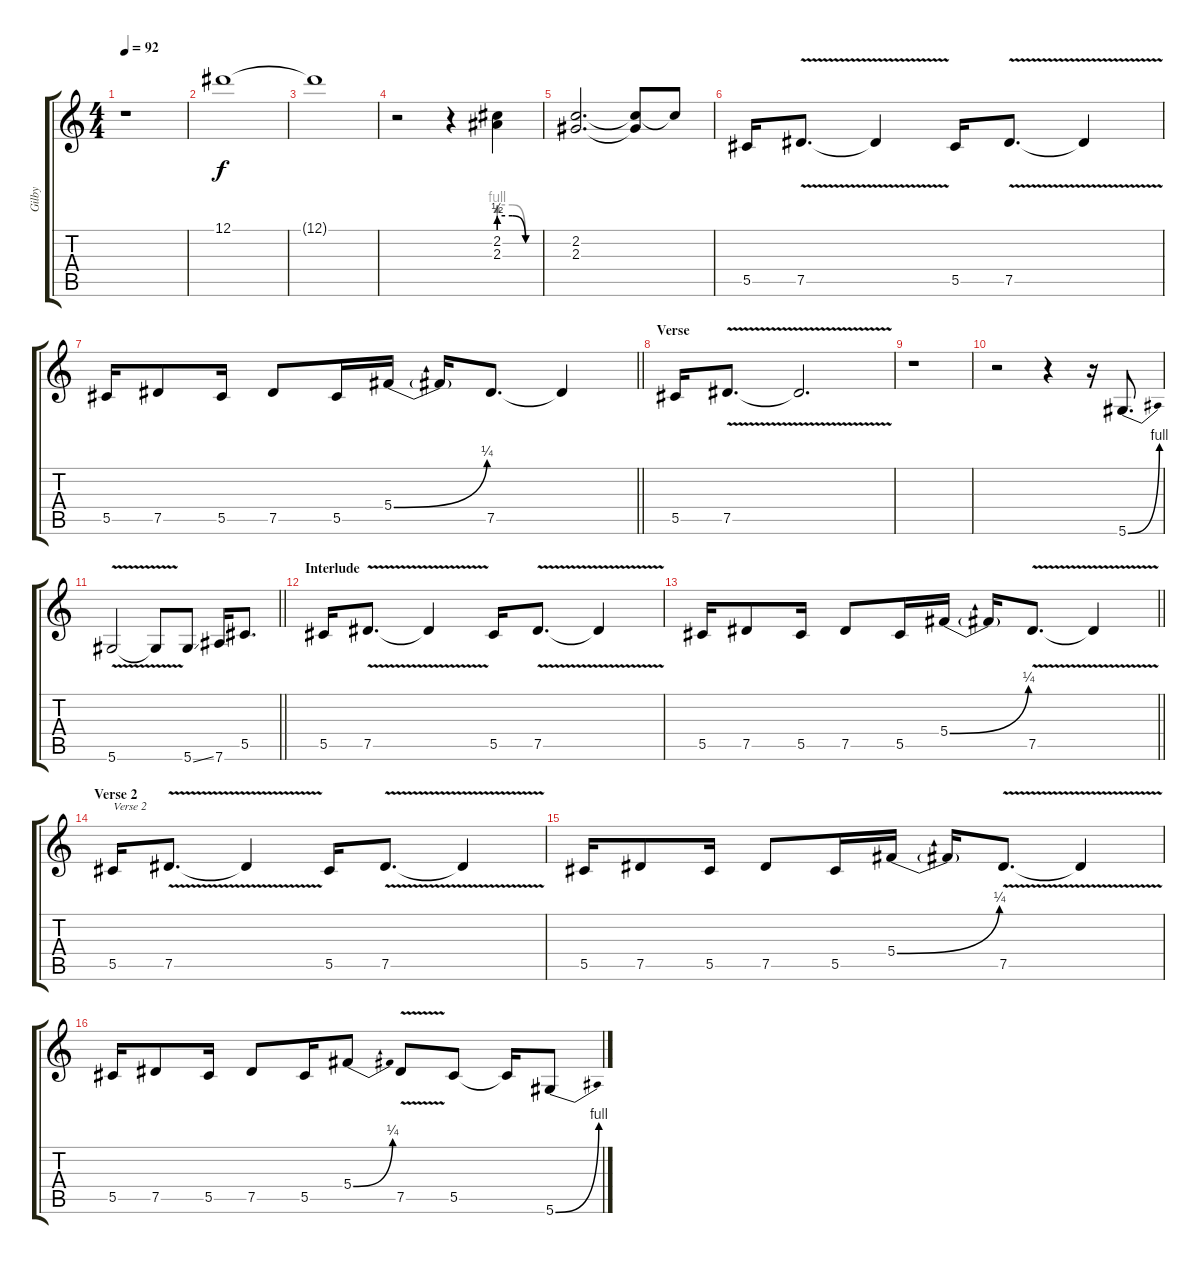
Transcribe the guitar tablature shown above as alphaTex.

\track ("Gilby" "Gilby") {instrument distortionguitar}
\staff {score tabs}
\tuning (Eb4 Bb3 Gb3 Db3 Ab2 Eb2) {hide}
\ts (4 4)
\tempo 92
\clef g2
\ks c
r.1{dy f instrument distortionguitar} |
12.1.1 |
12.1{t}.1 |
r.2 r.4 (2.2{be (custom 0 2 20 2 40 0 60 0)} 2.3{be (custom 0 4 20 4 40 0 60 0)}).4 |
(2.2 2.3).2{d} (2.2{t} 2.3{t}).8 2.2{t}.8 |
5.5.16 7.5{v}.8{d} 7.5{t}.4 5.5.16 7.5{v}.8{d} 7.5{t}.4 |
\barLineRight lightlight
5.5.16 7.5.8 5.5.16 7.5.8 5.5.16 5.4{be (bend 0 0 60 1)}.16 5.4{t}.16 7.5.8{d} 7.5{t}.4 |
\section ("" "Verse")
5.5.16 7.5{v}.8{d} 7.5{t}.2{d} |
r.1 |
r.2 r.4 r.16 5.6{be (bend 0 0 60 4)}.8{d} |
\barLineRight lightlight
5.6{v}.2 5.6{t}.8 5.6{ss}.8 7.6.16 5.5.8{d} |
\section ("" "Interlude")
5.5.16 7.5{v}.8{d} 7.5{t}.4 5.5.16 7.5{v}.8{d} 7.5{t}.4 |
\barLineRight lightlight
5.5.16 7.5.8 5.5.16 7.5.8 5.5.16 5.4{be (bend 0 0 60 1)}.16 5.4{t}.16 7.5{v}.8{d} 7.5{t}.4 |
\section ("" "Verse 2")
5.5.16{txt "Verse 2"} 7.5{v}.8{d} 7.5{t}.4 5.5.16 7.5{v}.8{d} 7.5{t}.4 |
5.5.16 7.5.8 5.5.16 7.5.8 5.5.16 5.4{be (bend 0 0 60 1)}.16 5.4{t}.16 7.5{v}.8{d} 7.5{t}.4 |
5.5.16 7.5.8 5.5.16 7.5.8 5.5.16 5.4{be (bend 0 0 60 1)}.8 7.5{v}.8 5.5.8 5.5{t}.16 5.6{be (bend 0 0 60 4)}.8
